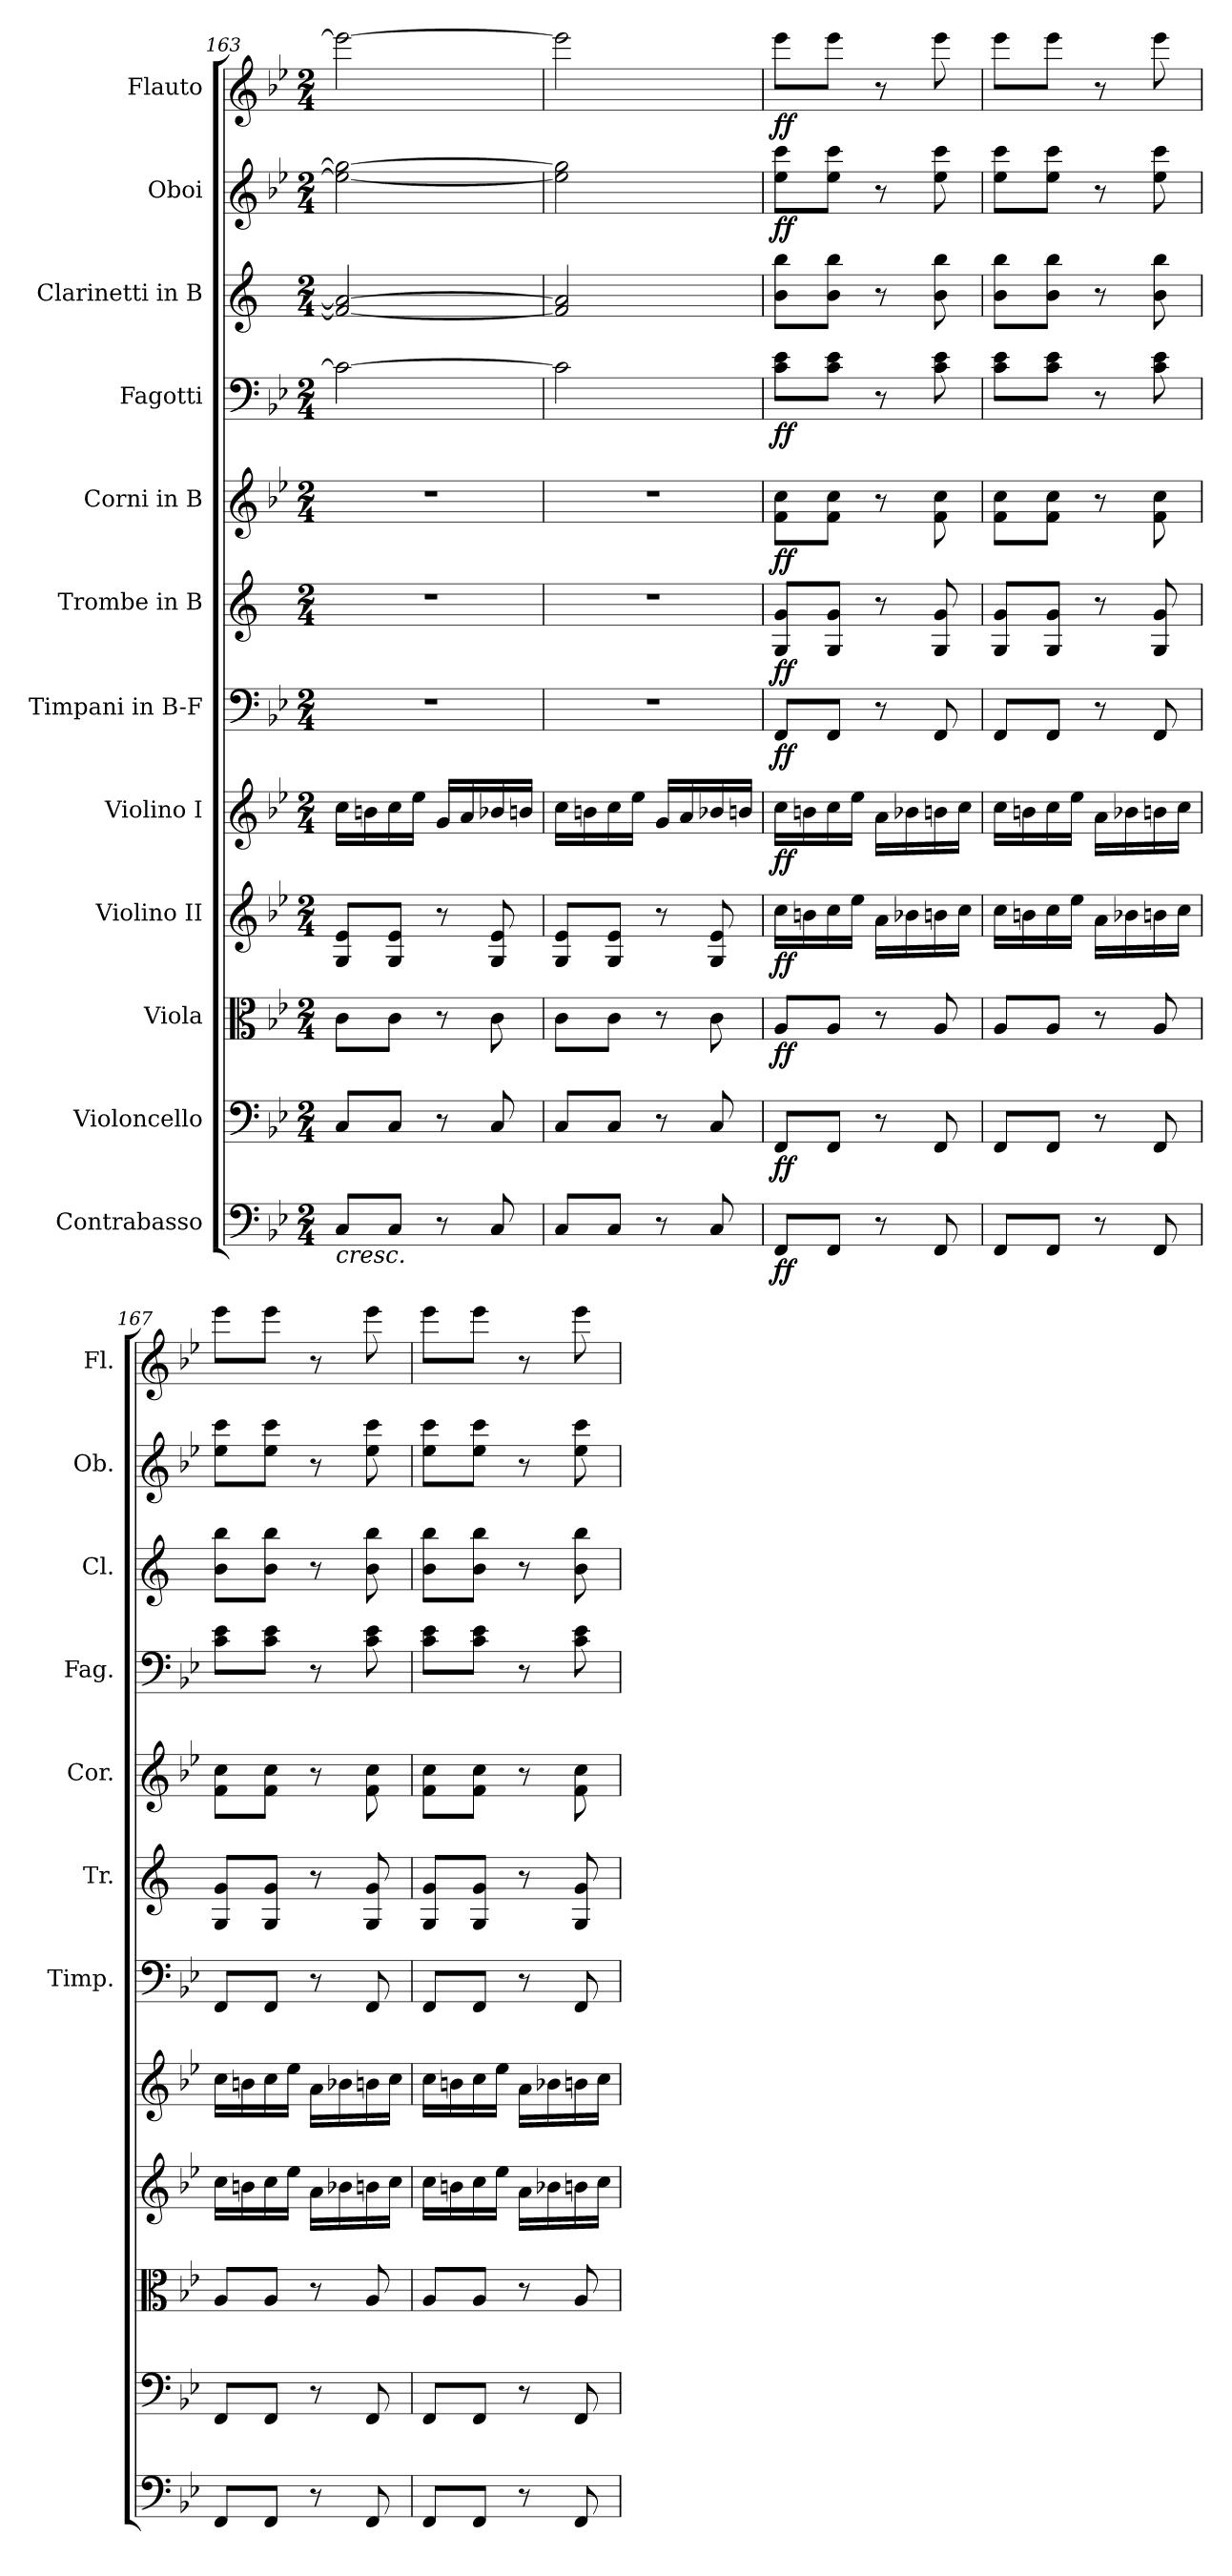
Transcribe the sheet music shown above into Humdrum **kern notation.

**kern	**dynam	**kern	**dynam	**kern	**dynam	**kern	**dynam	**kern	**dynam	**kern	**dynam	**kern	**dynam	**kern	**dynam	**kern	**dynam	**kern	**kern	**dynam	**kern	**dynam
*part12	*part12	*part11	*part11	*part10	*part10	*part9	*part9	*part8	*part8	*part7	*part7	*part6	*part6	*part5	*part5	*part4	*part4	*part3	*part2	*part2	*part1	*part1
*staff12	*staff12	*staff11	*staff11	*staff10	*staff10	*staff9	*staff9	*staff8	*staff8	*staff7	*staff7	*staff6	*staff6	*staff5	*staff5	*staff4	*staff4	*staff3	*staff2	*staff2	*staff1	*staff1
*I"Contrabasso	*	*I"Violoncello	*	*I"Viola	*	*I"Violino II	*	*I"Violino I	*	*I"Timpani in B-F	*	*I"Trombe in B	*	*I"Corni in B	*	*I"Fagotti	*	*I"Clarinetti in B	*I"Oboi	*	*I"Flauto	*
*	*	*	*	*	*	*	*	*	*	*I'Timp.	*	*I'Tr.	*	*I'Cor.	*	*I'Fag.	*	*I'Cl.	*I'Ob.	*	*I'Fl.	*
*clefF4	*	*clefF4	*	*clefC3	*	*clefG2	*	*clefG2	*	*clefF4	*	*clefG2	*	*clefG2	*	*clefF4	*	*clefG2	*clefG2	*	*clefG2	*
*ITrd7c12	*	*	*	*	*	*	*	*	*	*	*	*ITrd1c2	*	*ITrd8c14	*	*	*	*ITrd1c2	*	*	*	*
*k[b-e-]	*	*k[b-e-]	*	*k[b-e-]	*	*k[b-e-]	*	*k[b-e-]	*	*k[b-e-]	*	*k[b-e-]	*	*k[b-e-]	*	*k[b-e-]	*	*k[b-e-]	*k[b-e-]	*	*k[b-e-]	*
*M2/4	*	*M2/4	*	*M2/4	*	*M2/4	*	*M2/4	*	*M2/4	*	*M2/4	*	*M2/4	*	*M2/4	*	*M2/4	*M2/4	*	*M2/4	*
=163	=163	=163	=163	=163	=163	=163	=163	=163	=163	=163	=163	=163	=163	=163	=163	=163	=163	=163	=163	=163	=163	=163
!LO:TX:b:i:t=cresc.	!	!	!	!	!	!	!	!	!	!	!	!	!	!	!	!	!	!	!	!	!	!
8CC/L	.	8C/L	.	8c\L	.	8G/ 8e-/L	.	16cc\LL	.	2r	.	2r	.	2r	.	2c\_	.	2e-/_ 2g/_	2ee-\_ 2gg\_	.	2eee-\_	.
.	.	.	.	.	.	.	.	16bn\	.	.	.	.	.	.	.	.	.	.	.	.	.	.
8CC/J	.	8C/J	.	8c\J	.	8G/ 8e-/J	.	16cc\	.	.	.	.	.	.	.	.	.	.	.	.	.	.
.	.	.	.	.	.	.	.	16ee-\JJ	.	.	.	.	.	.	.	.	.	.	.	.	.	.
8r	.	8r	.	8r	.	8r	.	16g/LL	.	.	.	.	.	.	.	.	.	.	.	.	.	.
.	.	.	.	.	.	.	.	16a/	.	.	.	.	.	.	.	.	.	.	.	.	.	.
8CC/	.	8C/	.	8c\	.	8G/ 8e-/	.	16b-X/	.	.	.	.	.	.	.	.	.	.	.	.	.	.
.	.	.	.	.	.	.	.	16bn/JJ	.	.	.	.	.	.	.	.	.	.	.	.	.	.
!!LO:PB:g=z
=164	=164	=164	=164	=164	=164	=164	=164	=164	=164	=164	=164	=164	=164	=164	=164	=164	=164	=164	=164	=164	=164	=164
8CC/L	.	8C/L	.	8c\L	.	8G/ 8e-/L	.	16cc\LL	.	2r	.	2r	.	2r	.	2c\]	.	2e-/] 2g/]	2ee-\] 2gg\]	.	2eee-\]	.
.	.	.	.	.	.	.	.	16bn\	.	.	.	.	.	.	.	.	.	.	.	.	.	.
8CC/J	.	8C/J	.	8c\J	.	8G/ 8e-/J	.	16cc\	.	.	.	.	.	.	.	.	.	.	.	.	.	.
.	.	.	.	.	.	.	.	16ee-\JJ	.	.	.	.	.	.	.	.	.	.	.	.	.	.
8r	.	8r	.	8r	.	8r	.	16g/LL	.	.	.	.	.	.	.	.	.	.	.	.	.	.
.	.	.	.	.	.	.	.	16a/	.	.	.	.	.	.	.	.	.	.	.	.	.	.
8CC/	.	8C/	.	8c\	.	8G/ 8e-/	.	16b-X/	.	.	.	.	.	.	.	.	.	.	.	.	.	.
.	.	.	.	.	.	.	.	16bn/JJ	.	.	.	.	.	.	.	.	.	.	.	.	.	.
=165	=165	=165	=165	=165	=165	=165	=165	=165	=165	=165	=165	=165	=165	=165	=165	=165	=165	=165	=165	=165	=165	=165
!	!LO:DY:b	!	!LO:DY:b	!	!LO:DY:b	!	!LO:DY:b	!	!LO:DY:b	!	!LO:DY:b	!	!LO:DY:b	!	!LO:DY:b	!	!LO:DY:b	!	!	!LO:DY:b	!	!LO:DY:b
8FFF/L	ff	8FF/L	ff	8A/L	ff	16cc\LL	ff	16cc\LL	ff	8FF/L	ff	8F/ 8f/L	ff	8F\ 8c\L	ff	8c\ 8e-\L	ff	8a\ 8aa\L	8ee-\ 8ccc\L	ff	8eee-\L	ff
.	.	.	.	.	.	16bn\	.	16bn\	.	.	.	.	.	.	.	.	.	.	.	.	.	.
8FFF/J	.	8FF/J	.	8A/J	.	16cc\	.	16cc\	.	8FF/J	.	8F/ 8f/J	.	8F\ 8c\J	.	8c\ 8e-\J	.	8a\ 8aa\J	8ee-\ 8ccc\J	.	8eee-\J	.
.	.	.	.	.	.	16ee-\JJ	.	16ee-\JJ	.	.	.	.	.	.	.	.	.	.	.	.	.	.
8r	.	8r	.	8r	.	16a\LL	.	16a\LL	.	8r	.	8r	.	8r	.	8r	.	8r	8r	.	8r	.
.	.	.	.	.	.	16b-X\	.	16b-X\	.	.	.	.	.	.	.	.	.	.	.	.	.	.
8FFF/	.	8FF/	.	8A/	.	16bn\	.	16bn\	.	8FF/	.	8F/ 8f/	.	8F\ 8c\	.	8c\ 8e-\	.	8a\ 8aa\	8ee-\ 8ccc\	.	8eee-\	.
.	.	.	.	.	.	16cc\JJ	.	16cc\JJ	.	.	.	.	.	.	.	.	.	.	.	.	.	.
=166	=166	=166	=166	=166	=166	=166	=166	=166	=166	=166	=166	=166	=166	=166	=166	=166	=166	=166	=166	=166	=166	=166
8FFF/L	.	8FF/L	.	8A/L	.	16cc\LL	.	16cc\LL	.	8FF/L	.	8F/ 8f/L	.	8F\ 8c\L	.	8c\ 8e-\L	.	8a\ 8aa\L	8ee-\ 8ccc\L	.	8eee-\L	.
.	.	.	.	.	.	16bn\	.	16bn\	.	.	.	.	.	.	.	.	.	.	.	.	.	.
8FFF/J	.	8FF/J	.	8A/J	.	16cc\	.	16cc\	.	8FF/J	.	8F/ 8f/J	.	8F\ 8c\J	.	8c\ 8e-\J	.	8a\ 8aa\J	8ee-\ 8ccc\J	.	8eee-\J	.
.	.	.	.	.	.	16ee-\JJ	.	16ee-\JJ	.	.	.	.	.	.	.	.	.	.	.	.	.	.
8r	.	8r	.	8r	.	16a\LL	.	16a\LL	.	8r	.	8r	.	8r	.	8r	.	8r	8r	.	8r	.
.	.	.	.	.	.	16b-X\	.	16b-X\	.	.	.	.	.	.	.	.	.	.	.	.	.	.
8FFF/	.	8FF/	.	8A/	.	16bn\	.	16bn\	.	8FF/	.	8F/ 8f/	.	8F\ 8c\	.	8c\ 8e-\	.	8a\ 8aa\	8ee-\ 8ccc\	.	8eee-\	.
.	.	.	.	.	.	16cc\JJ	.	16cc\JJ	.	.	.	.	.	.	.	.	.	.	.	.	.	.
=167	=167	=167	=167	=167	=167	=167	=167	=167	=167	=167	=167	=167	=167	=167	=167	=167	=167	=167	=167	=167	=167	=167
8FFF/L	.	8FF/L	.	8A/L	.	16cc\LL	.	16cc\LL	.	8FF/L	.	8F/ 8f/L	.	8F\ 8c\L	.	8c\ 8e-\L	.	8a\ 8aa\L	8ee-\ 8ccc\L	.	8eee-\L	.
.	.	.	.	.	.	16bn\	.	16bn\	.	.	.	.	.	.	.	.	.	.	.	.	.	.
8FFF/J	.	8FF/J	.	8A/J	.	16cc\	.	16cc\	.	8FF/J	.	8F/ 8f/J	.	8F\ 8c\J	.	8c\ 8e-\J	.	8a\ 8aa\J	8ee-\ 8ccc\J	.	8eee-\J	.
.	.	.	.	.	.	16ee-\JJ	.	16ee-\JJ	.	.	.	.	.	.	.	.	.	.	.	.	.	.
8r	.	8r	.	8r	.	16a\LL	.	16a\LL	.	8r	.	8r	.	8r	.	8r	.	8r	8r	.	8r	.
.	.	.	.	.	.	16b-X\	.	16b-X\	.	.	.	.	.	.	.	.	.	.	.	.	.	.
8FFF/	.	8FF/	.	8A/	.	16bn\	.	16bn\	.	8FF/	.	8F/ 8f/	.	8F\ 8c\	.	8c\ 8e-\	.	8a\ 8aa\	8ee-\ 8ccc\	.	8eee-\	.
.	.	.	.	.	.	16cc\JJ	.	16cc\JJ	.	.	.	.	.	.	.	.	.	.	.	.	.	.
=168	=168	=168	=168	=168	=168	=168	=168	=168	=168	=168	=168	=168	=168	=168	=168	=168	=168	=168	=168	=168	=168	=168
8FFF/L	.	8FF/L	.	8A/L	.	16cc\LL	.	16cc\LL	.	8FF/L	.	8F/ 8f/L	.	8F\ 8c\L	.	8c\ 8e-\L	.	8a\ 8aa\L	8ee-\ 8ccc\L	.	8eee-\L	.
.	.	.	.	.	.	16bn\	.	16bn\	.	.	.	.	.	.	.	.	.	.	.	.	.	.
8FFF/J	.	8FF/J	.	8A/J	.	16cc\	.	16cc\	.	8FF/J	.	8F/ 8f/J	.	8F\ 8c\J	.	8c\ 8e-\J	.	8a\ 8aa\J	8ee-\ 8ccc\J	.	8eee-\J	.
.	.	.	.	.	.	16ee-\JJ	.	16ee-\JJ	.	.	.	.	.	.	.	.	.	.	.	.	.	.
8r	.	8r	.	8r	.	16a\LL	.	16a\LL	.	8r	.	8r	.	8r	.	8r	.	8r	8r	.	8r	.
.	.	.	.	.	.	16b-X\	.	16b-X\	.	.	.	.	.	.	.	.	.	.	.	.	.	.
8FFF/	.	8FF/	.	8A/	.	16bn\	.	16bn\	.	8FF/	.	8F/ 8f/	.	8F\ 8c\	.	8c\ 8e-\	.	8a\ 8aa\	8ee-\ 8ccc\	.	8eee-\	.
.	.	.	.	.	.	16cc\JJ	.	16cc\JJ	.	.	.	.	.	.	.	.	.	.	.	.	.	.
=	=	=	=	=	=	=	=	=	=	=	=	=	=	=	=	=	=	=	=	=	=	=
*-	*-	*-	*-	*-	*-	*-	*-	*-	*-	*-	*-	*-	*-	*-	*-	*-	*-	*-	*-	*-	*-	*-
